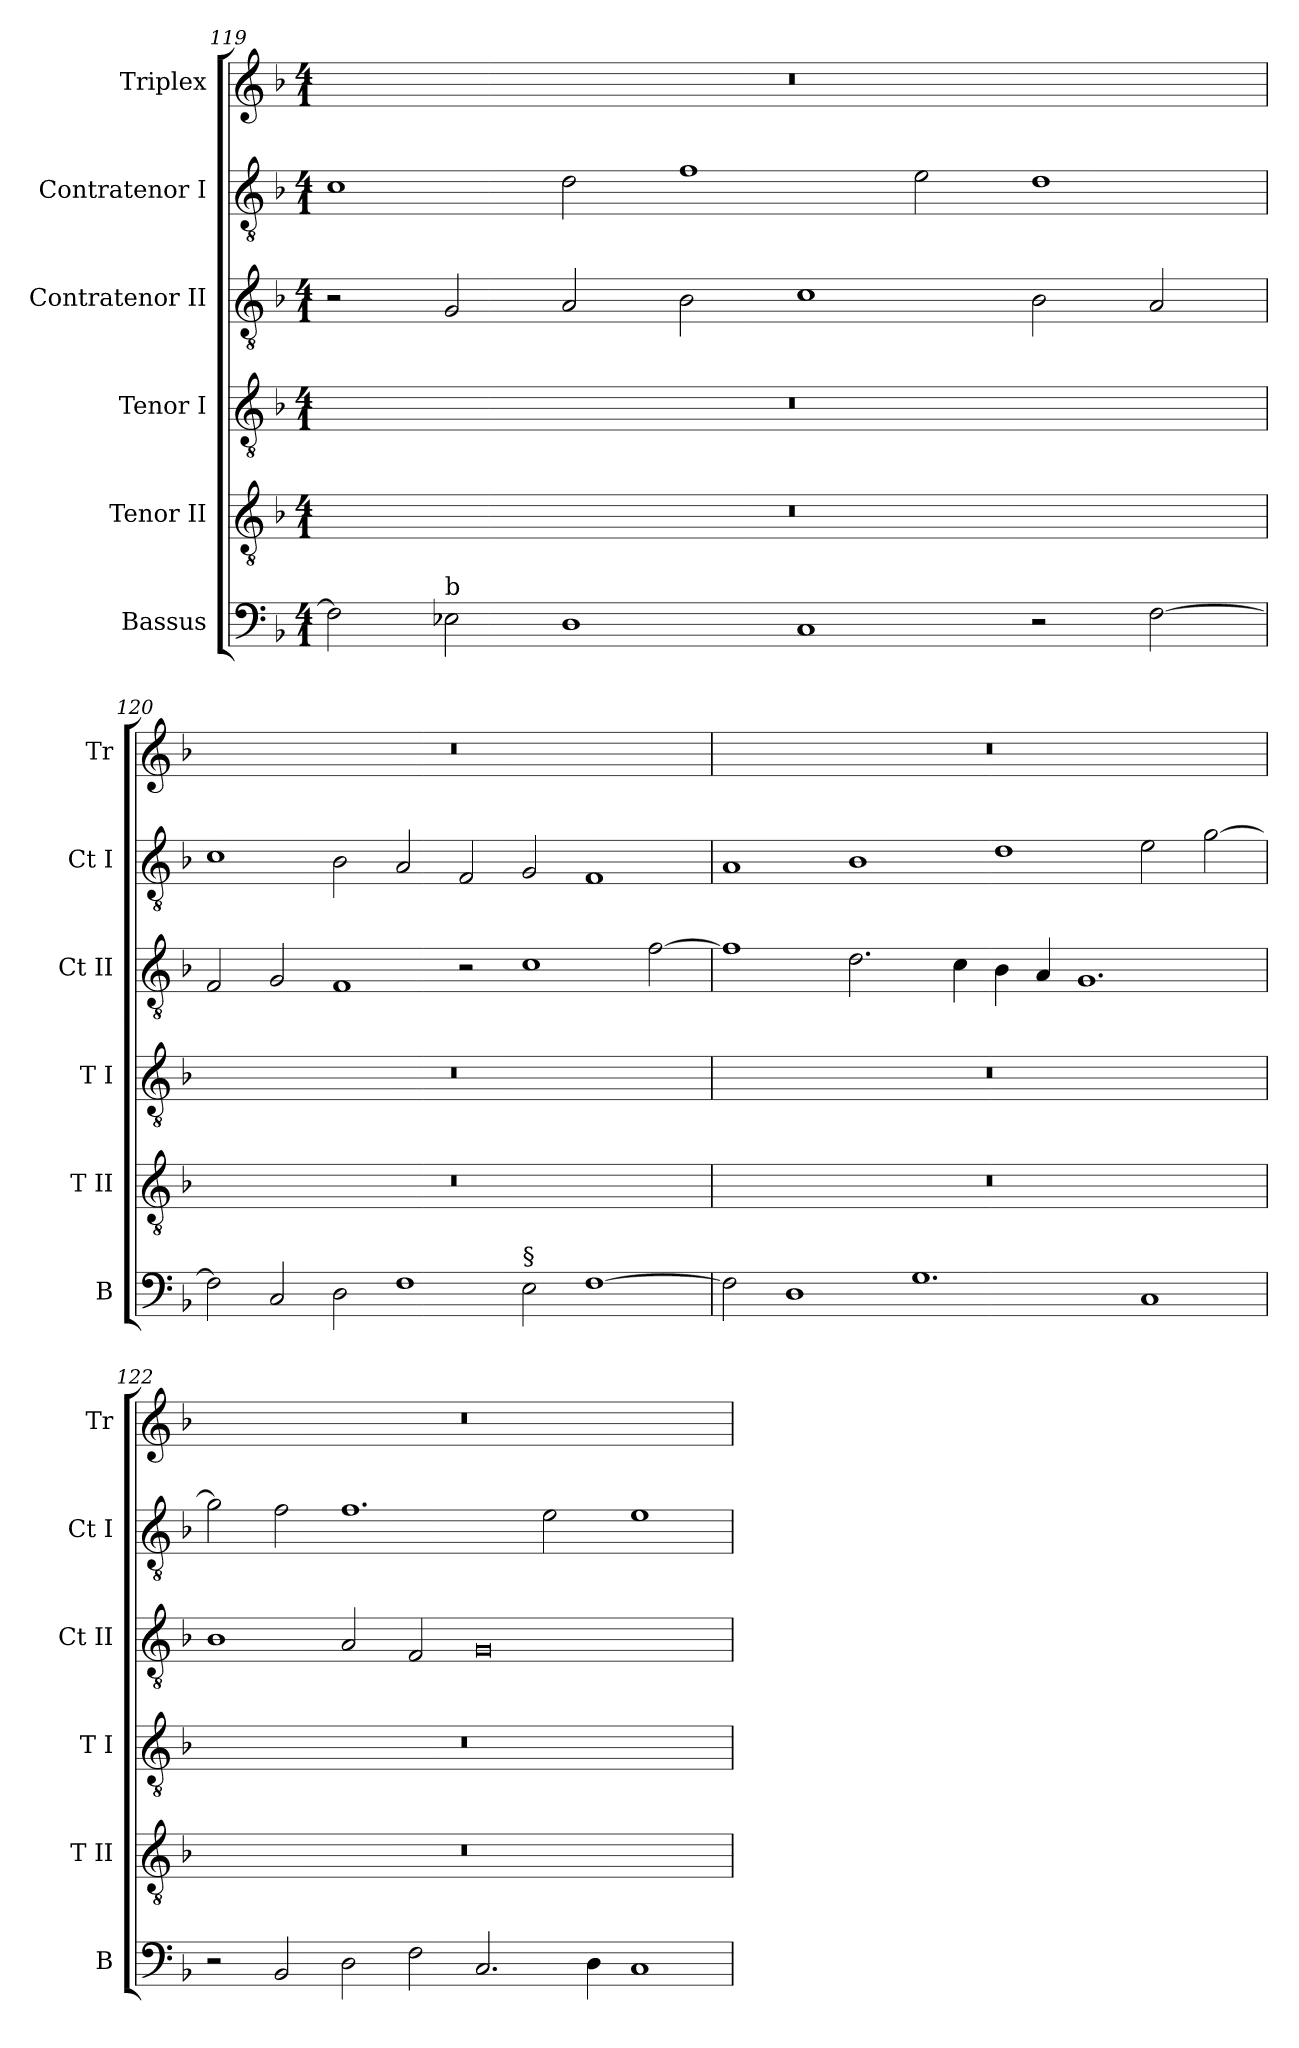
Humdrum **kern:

**kern	**kern	**kern	**kern	**kern	**kern
*part6	*part5	*part4	*part3	*part2	*part1
*staff6	*staff5	*staff4	*staff3	*staff2	*staff1
*I"Bassus	*I"Tenor II	*I"Tenor I	*I"Contratenor II	*I"Contratenor I	*I"Triplex
*I'B	*I'T II	*I'T I	*I'Ct II	*I'Ct I	*I'Tr
!!LO:LB:g=z
*clefF4	*clefGv2	*clefGv2	*clefGv2	*clefGv2	*clefG2
*	*ITrd7c12	*ITrd7c12	*ITrd7c12	*ITrd7c12	*
*k[b-]	*k[b-]	*k[b-]	*k[b-]	*k[b-]	*k[b-]
*F:	*F:	*F:	*F:	*F:	*F:
*M4/1	*M4/1	*M4/1	*M4/1	*M4/1	*M4/1
=119	=119	=119	=119	=119	=119
!	!LO:N:vis=1	!LO:N:vis=1	!	!	!LO:N:vis=1
2Fi\]	00r	00r	2r	1Ci	00r
!LO:TX:a:t=b	!	!	!	!	!
2E-i\	.	.	2GGi/	.	.
1Di	.	.	2AAi/	2Di\	.
.	.	.	2BB-i\	1Fi	.
1Ci	.	.	1Ci	.	.
.	.	.	.	2Ei\	.
2r	.	.	2BB-i\	1Di	.
[>2Fi\	.	.	2AAi/	.	.
=120`	=120`	=120`	=120`	=120`	=120`
!	!LO:N:vis=1	!LO:N:vis=1	!	!	!LO:N:vis=1
2Fi\]	00r	00r	2FFi/	1Ci	00r
2Ci/	.	.	2GGi/	.	.
2Di\	.	.	1FFi	2BB-i\	.
1Fi	.	.	.	2AAi/	.
.	.	.	2r	2FFi/	.
!LO:TX:a:t=§	!	!	!	!	!
2Ei\	.	.	1Ci	2GGi/	.
[>1Fi	.	.	.	1FFi	.
.	.	.	[>2Fi\	.	.
!!LO:LB:g=z
=121`	=121`	=121`	=121`	=121`	=121`
!	!LO:N:vis=1	!LO:N:vis=1	!	!	!LO:N:vis=1
2Fi\]	00r	00r	1Fi]	1AAi	00r
1Di	.	.	.	.	.
.	.	.	2.Di\	1BB-i	.
1.Gi	.	.	.	.	.
.	.	.	4Ci\	.	.
.	.	.	4BB-i\	1Di	.
.	.	.	4AAi/	.	.
.	.	.	1.GGi	.	.
1Ci	.	.	.	2Ei\	.
.	.	.	.	[>2Gi\	.
=122`	=122`	=122`	=122`	=122`	=122`
!	!LO:N:vis=1	!LO:N:vis=1	!	!	!LO:N:vis=1
2r	00r	00r	1BB-i	2Gi\]	00r
2BB-i/	.	.	.	2Fi\	.
2Di\	.	.	2AAi/	1.Fi	.
2Fi\	.	.	2FFi/	.	.
2.Ci/	.	.	0GGi	.	.
.	.	.	.	2Ei\	.
4Di\	.	.	.	.	.
1Ci	.	.	.	1Ei	.
=`	=`	=`	=`	=`	=`
*-	*-	*-	*-	*-	*-
